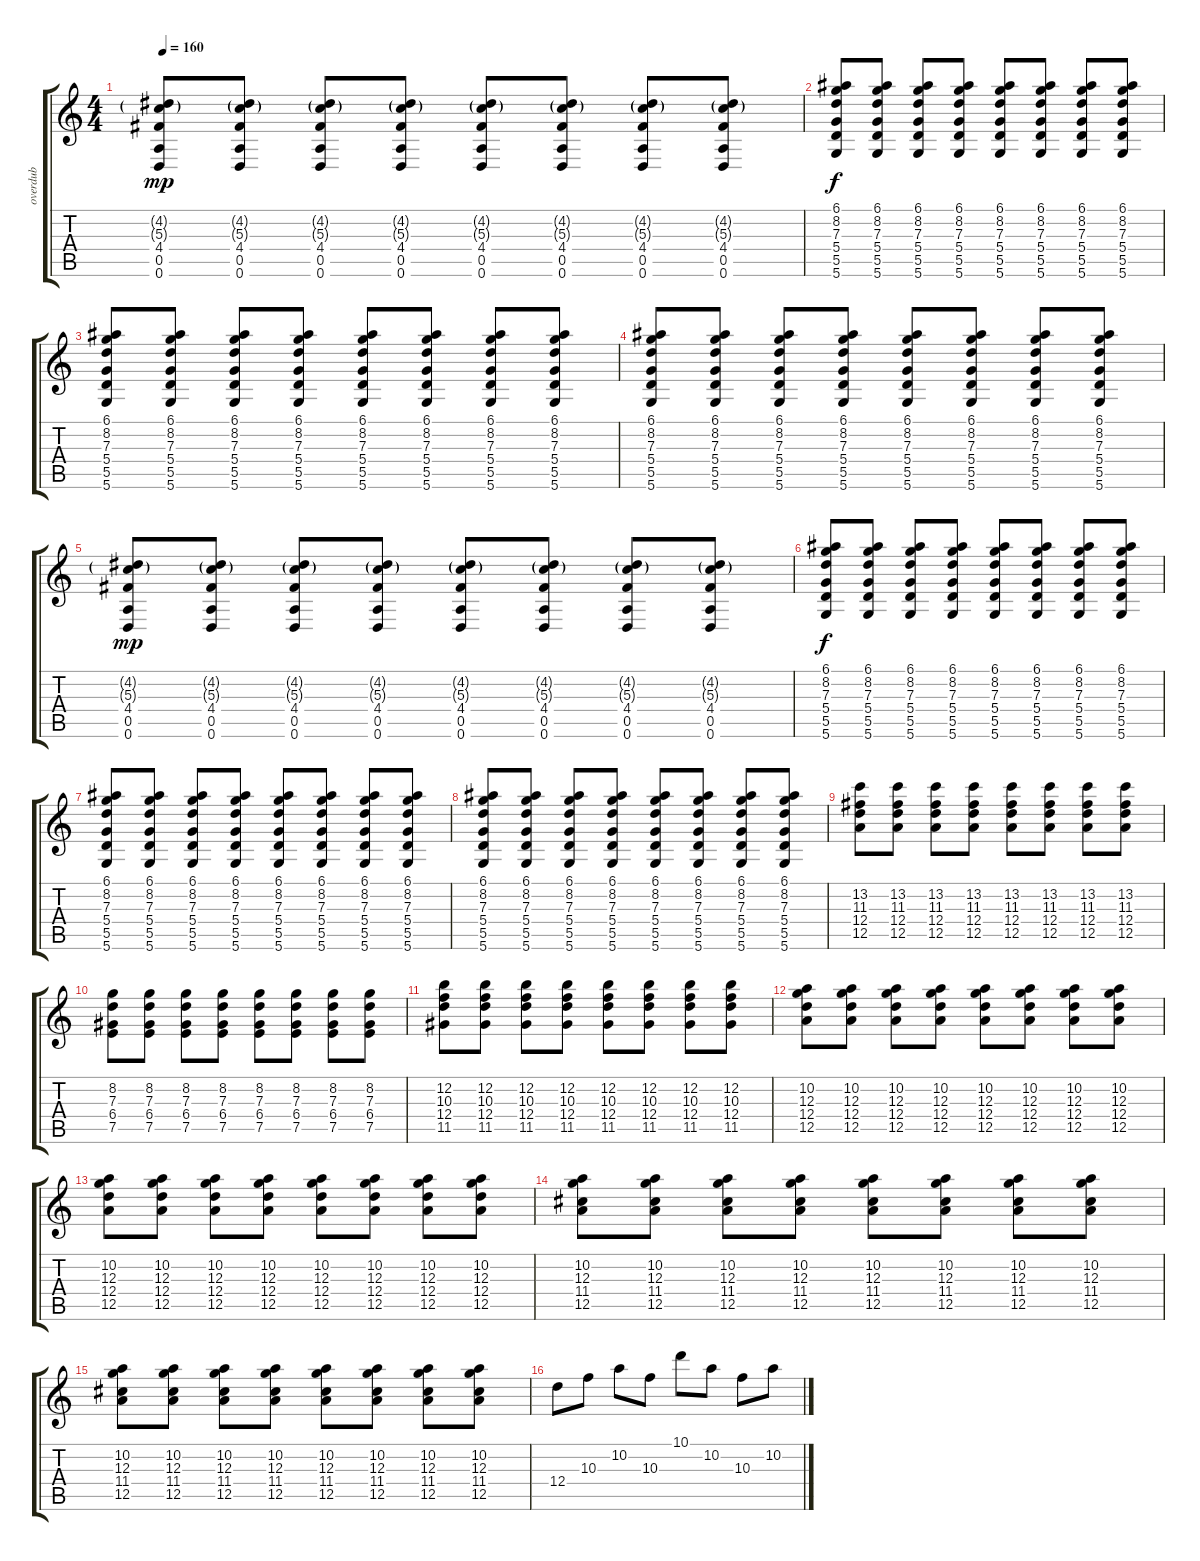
\track ("overdub" "overdub") {instrument overdrivenguitar}
\staff {score tabs}
\tuning (E4 B3 G3 D3 A2 D2) {hide}
\ts (4 4)
\tempo 160
\clef g2
\ks c
(4.2{g} 5.3{g} 4.4 0.5 0.6).8{dy mp} (4.2{g} 5.3{g} 4.4 0.5 0.6).8 (4.2{g} 5.3{g} 4.4 0.5 0.6).8 (4.2{g} 5.3{g} 4.4 0.5 0.6).8 (4.2{g} 5.3{g} 4.4 0.5 0.6).8 (4.2{g} 5.3{g} 4.4 0.5 0.6).8 (4.2{g} 5.3{g} 4.4 0.5 0.6).8 (4.2{g} 5.3{g} 4.4 0.5 0.6).8 |
(6.1 8.2 7.3 5.4 5.5 5.6).8{dy f} (6.1 8.2 7.3 5.4 5.5 5.6).8 (6.1 8.2 7.3 5.4 5.5 5.6).8 (6.1 8.2 7.3 5.4 5.5 5.6).8 (6.1 8.2 7.3 5.4 5.5 5.6).8 (6.1 8.2 7.3 5.4 5.5 5.6).8 (6.1 8.2 7.3 5.4 5.5 5.6).8 (6.1 8.2 7.3 5.4 5.5 5.6).8 |
(6.1 8.2 7.3 5.4 5.5 5.6).8 (6.1 8.2 7.3 5.4 5.5 5.6).8 (6.1 8.2 7.3 5.4 5.5 5.6).8 (6.1 8.2 7.3 5.4 5.5 5.6).8 (6.1 8.2 7.3 5.4 5.5 5.6).8 (6.1 8.2 7.3 5.4 5.5 5.6).8 (6.1 8.2 7.3 5.4 5.5 5.6).8 (6.1 8.2 7.3 5.4 5.5 5.6).8 |
(6.1 8.2 7.3 5.4 5.5 5.6).8 (6.1 8.2 7.3 5.4 5.5 5.6).8 (6.1 8.2 7.3 5.4 5.5 5.6).8 (6.1 8.2 7.3 5.4 5.5 5.6).8 (6.1 8.2 7.3 5.4 5.5 5.6).8 (6.1 8.2 7.3 5.4 5.5 5.6).8 (6.1 8.2 7.3 5.4 5.5 5.6).8 (6.1 8.2 7.3 5.4 5.5 5.6).8 |
(4.2{g} 5.3{g} 4.4 0.5 0.6).8{dy mp} (4.2{g} 5.3{g} 4.4 0.5 0.6).8 (4.2{g} 5.3{g} 4.4 0.5 0.6).8 (4.2{g} 5.3{g} 4.4 0.5 0.6).8 (4.2{g} 5.3{g} 4.4 0.5 0.6).8 (4.2{g} 5.3{g} 4.4 0.5 0.6).8 (4.2{g} 5.3{g} 4.4 0.5 0.6).8 (4.2{g} 5.3{g} 4.4 0.5 0.6).8 |
(6.1 8.2 7.3 5.4 5.5 5.6).8{dy f} (6.1 8.2 7.3 5.4 5.5 5.6).8 (6.1 8.2 7.3 5.4 5.5 5.6).8 (6.1 8.2 7.3 5.4 5.5 5.6).8 (6.1 8.2 7.3 5.4 5.5 5.6).8 (6.1 8.2 7.3 5.4 5.5 5.6).8 (6.1 8.2 7.3 5.4 5.5 5.6).8 (6.1 8.2 7.3 5.4 5.5 5.6).8 |
(6.1 8.2 7.3 5.4 5.5 5.6).8 (6.1 8.2 7.3 5.4 5.5 5.6).8 (6.1 8.2 7.3 5.4 5.5 5.6).8 (6.1 8.2 7.3 5.4 5.5 5.6).8 (6.1 8.2 7.3 5.4 5.5 5.6).8 (6.1 8.2 7.3 5.4 5.5 5.6).8 (6.1 8.2 7.3 5.4 5.5 5.6).8 (6.1 8.2 7.3 5.4 5.5 5.6).8 |
(6.1 8.2 7.3 5.4 5.5 5.6).8 (6.1 8.2 7.3 5.4 5.5 5.6).8 (6.1 8.2 7.3 5.4 5.5 5.6).8 (6.1 8.2 7.3 5.4 5.5 5.6).8 (6.1 8.2 7.3 5.4 5.5 5.6).8 (6.1 8.2 7.3 5.4 5.5 5.6).8 (6.1 8.2 7.3 5.4 5.5 5.6).8 (6.1 8.2 7.3 5.4 5.5 5.6).8 |
(13.2 11.3 12.4 12.5).8 (13.2 11.3 12.4 12.5).8 (13.2 11.3 12.4 12.5).8 (13.2 11.3 12.4 12.5).8 (13.2 11.3 12.4 12.5).8 (13.2 11.3 12.4 12.5).8 (13.2 11.3 12.4 12.5).8 (13.2 11.3 12.4 12.5).8 |
(8.2 7.3 6.4 7.5).8 (8.2 7.3 6.4 7.5).8 (8.2 7.3 6.4 7.5).8 (8.2 7.3 6.4 7.5).8 (8.2 7.3 6.4 7.5).8 (8.2 7.3 6.4 7.5).8 (8.2 7.3 6.4 7.5).8 (8.2 7.3 6.4 7.5).8 |
(12.2 10.3 12.4 11.5).8 (12.2 10.3 12.4 11.5).8 (12.2 10.3 12.4 11.5).8 (12.2 10.3 12.4 11.5).8 (12.2 10.3 12.4 11.5).8 (12.2 10.3 12.4 11.5).8 (12.2 10.3 12.4 11.5).8 (12.2 10.3 12.4 11.5).8 |
(10.2 12.3 12.4 12.5).8 (10.2 12.3 12.4 12.5).8 (10.2 12.3 12.4 12.5).8 (10.2 12.3 12.4 12.5).8 (10.2 12.3 12.4 12.5).8 (10.2 12.3 12.4 12.5).8 (10.2 12.3 12.4 12.5).8 (10.2 12.3 12.4 12.5).8 |
(10.2 12.3 12.4 12.5).8 (10.2 12.3 12.4 12.5).8 (10.2 12.3 12.4 12.5).8 (10.2 12.3 12.4 12.5).8 (10.2 12.3 12.4 12.5).8 (10.2 12.3 12.4 12.5).8 (10.2 12.3 12.4 12.5).8 (10.2 12.3 12.4 12.5).8 |
(10.2 12.3 11.4 12.5).8 (10.2 12.3 11.4 12.5).8 (10.2 12.3 11.4 12.5).8 (10.2 12.3 11.4 12.5).8 (10.2 12.3 11.4 12.5).8 (10.2 12.3 11.4 12.5).8 (10.2 12.3 11.4 12.5).8 (10.2 12.3 11.4 12.5).8 |
(10.2 12.3 11.4 12.5).8 (10.2 12.3 11.4 12.5).8 (10.2 12.3 11.4 12.5).8 (10.2 12.3 11.4 12.5).8 (10.2 12.3 11.4 12.5).8 (10.2 12.3 11.4 12.5).8 (10.2 12.3 11.4 12.5).8 (10.2 12.3 11.4 12.5).8 |
12.4.8 10.3.8 10.2.8 10.3.8 10.1.8 10.2.8 10.3.8 10.2.8
